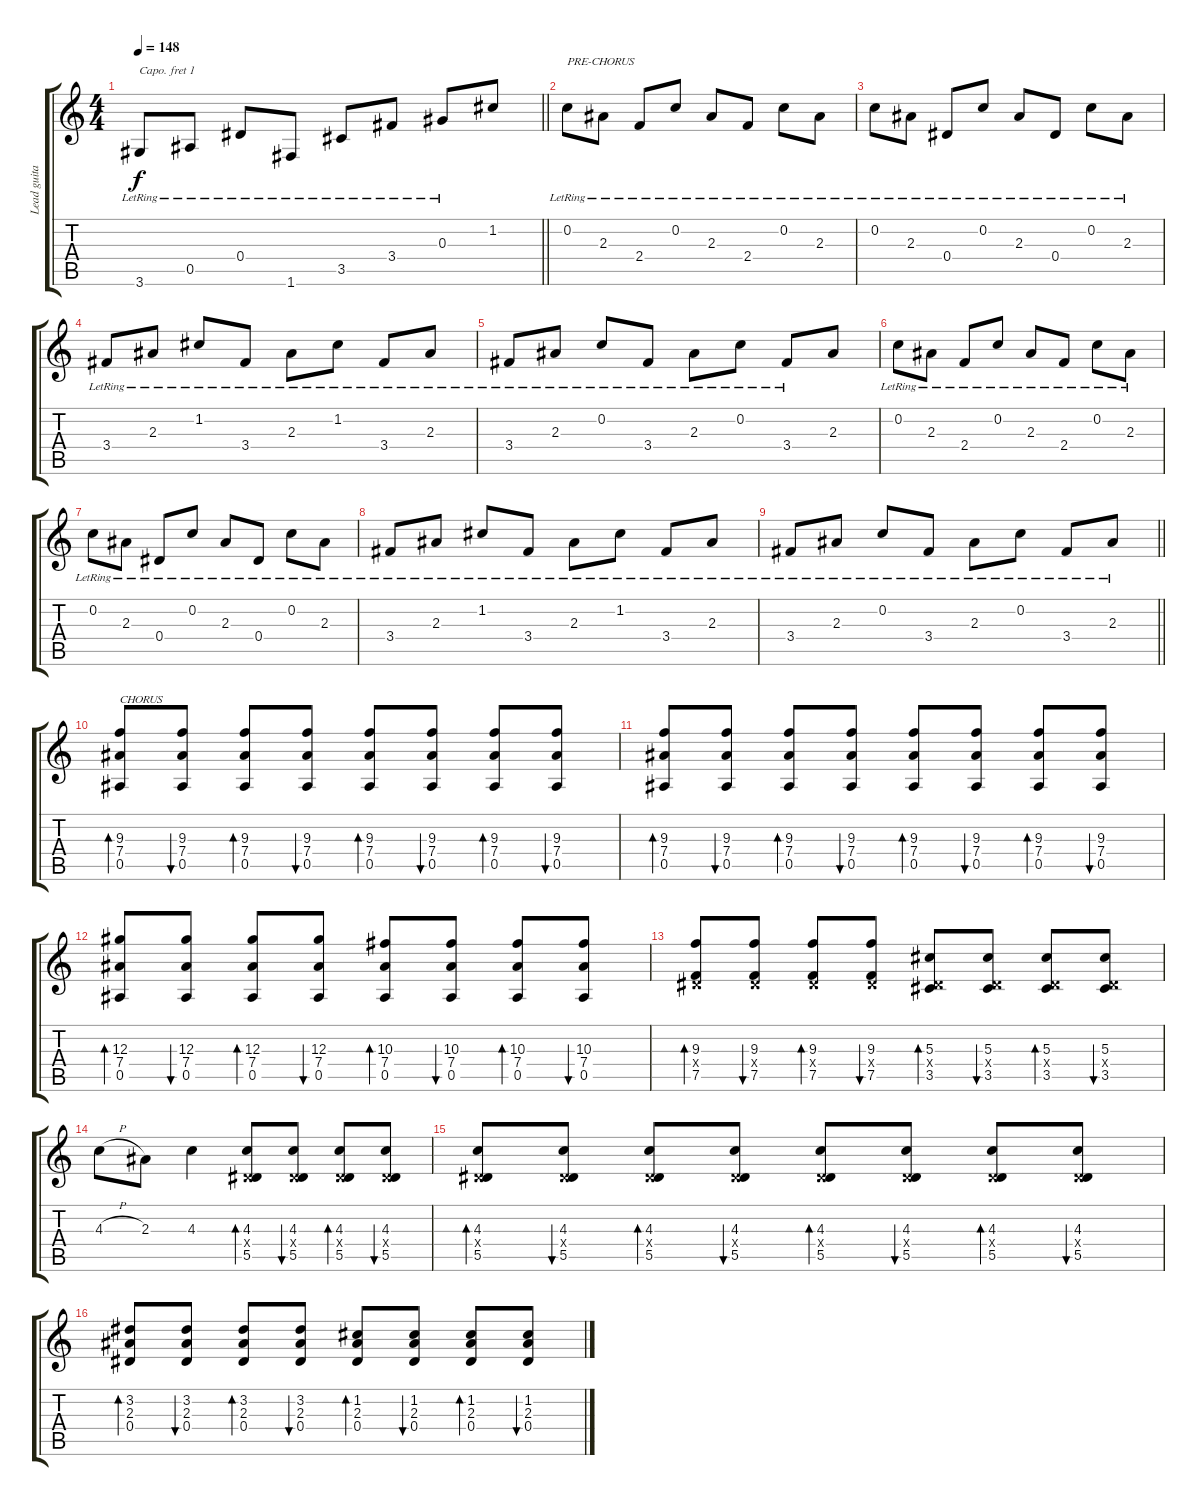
\track ("Lead guitar" "Lead guita") {instrument acousticguitarsteel}
\staff {score tabs}
\capo 1
\tuning (E4 B3 G3 D3 A2 E2) {hide}
\ts (4 4)
\tempo 148
\clef g2
\barLineRight lightlight
\ks c
3.6{lr}.8{dy f} 0.5{lr}.8 0.4{lr}.8 1.6{lr}.8 3.5{lr}.8 3.4{lr}.8 0.3{lr}.8 1.2.8 |
0.2{lr}.8{txt "PRE-CHORUS"} 2.3{lr}.8 2.4{lr}.8 0.2{lr}.8 2.3{lr}.8 2.4{lr}.8 0.2{lr}.8 2.3{lr}.8 |
0.2{lr}.8 2.3{lr}.8 0.4{lr}.8 0.2{lr}.8 2.3{lr}.8 0.4{lr}.8 0.2{lr}.8 2.3{lr}.8 |
3.4{lr}.8 2.3{lr}.8 1.2{lr}.8 3.4{lr}.8 2.3{lr}.8 1.2{lr}.8 3.4{lr}.8 2.3{lr}.8 |
3.4{lr}.8 2.3{lr}.8 0.2{lr}.8 3.4{lr}.8 2.3{lr}.8 0.2{lr}.8 3.4{lr}.8 2.3.8 |
0.2{lr}.8 2.3{lr}.8 2.4{lr}.8 0.2{lr}.8 2.3{lr}.8 2.4{lr}.8 0.2{lr}.8 2.3{lr}.8 |
0.2{lr}.8 2.3{lr}.8 0.4{lr}.8 0.2{lr}.8 2.3{lr}.8 0.4{lr}.8 0.2{lr}.8 2.3{lr}.8 |
3.4{lr}.8 2.3{lr}.8 1.2{lr}.8 3.4{lr}.8 2.3{lr}.8 1.2{lr}.8 3.4{lr}.8 2.3{lr}.8 |
\barLineRight lightlight
3.4{lr}.8 2.3{lr}.8 0.2{lr}.8 3.4{lr}.8 2.3{lr}.8 0.2{lr}.8 3.4{lr}.8 2.3{lr}.8 |
(9.3 7.4 0.5).8{bd 60 txt "CHORUS"} (9.3 7.4 0.5).8{bu 60} (9.3 7.4 0.5).8{bd 60} (9.3 7.4 0.5).8{bu 60} (9.3 7.4 0.5).8{bd 60} (9.3 7.4 0.5).8{bu 60} (9.3 7.4 0.5).8{bd 60} (9.3 7.4 0.5).8{bu 60} |
(9.3 7.4 0.5).8{bd 60} (9.3 7.4 0.5).8{bu 60} (9.3 7.4 0.5).8{bd 60} (9.3 7.4 0.5).8{bu 60} (9.3 7.4 0.5).8{bd 60} (9.3 7.4 0.5).8{bu 60} (9.3 7.4 0.5).8{bd 60} (9.3 7.4 0.5).8{bu 60} |
(12.3 7.4 0.5).8{bd 60} (12.3 7.4 0.5).8{bu 60} (12.3 7.4 0.5).8{bd 60} (12.3 7.4 0.5).8{bu 60} (10.3 7.4 0.5).8{bd 60} (10.3 7.4 0.5).8{bu 60} (10.3 7.4 0.5).8{bd 60} (10.3 7.4 0.5).8{bu 60} |
(9.3 0.4{x} 7.5).8{bd 60} (9.3 0.4{x} 7.5).8{bu 60} (9.3 0.4{x} 7.5).8{bd 60} (9.3 0.4{x} 7.5).8{bu 60} (5.3 0.4{x} 3.5).8{bd 60} (5.3 0.4{x} 3.5).8{bu 60} (5.3 0.4{x} 3.5).8{bd 60} (5.3 0.4{x} 3.5).8{bu 60} |
4.3{h}.8 2.3.8 4.3.4 (4.3 0.4{x} 5.5).8{bd 60} (4.3 0.4{x} 5.5).8{bu 60} (4.3 0.4{x} 5.5).8{bd 60} (4.3 0.4{x} 5.5).8{bu 60} |
(4.3 0.4{x} 5.5).8{bd 60} (4.3 0.4{x} 5.5).8{bu 60} (4.3 0.4{x} 5.5).8{bd 60} (4.3 0.4{x} 5.5).8{bu 60} (4.3 0.4{x} 5.5).8{bd 60} (4.3 0.4{x} 5.5).8{bu 60} (4.3 0.4{x} 5.5).8{bd 60} (4.3 0.4{x} 5.5).8{bu 60} |
(3.2 2.3 0.4).8{bd 60} (3.2 2.3 0.4).8{bu 60} (3.2 2.3 0.4).8{bd 60} (3.2 2.3 0.4).8{bu 60} (1.2 2.3 0.4).8{bd 60} (1.2 2.3 0.4).8{bu 60} (1.2 2.3 0.4).8{bd 60} (1.2 2.3 0.4).8{bu 60}
